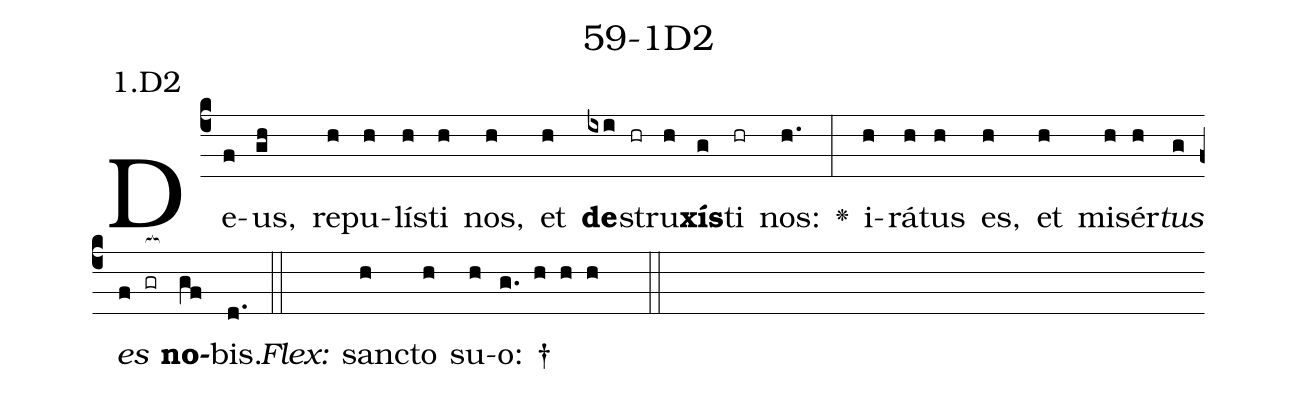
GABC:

name: 59-1D2;
annotation: 1.D2;
%%
(c4)De(f)us,(gh) re(h)pu(h)lís(h)ti(h) nos,(h) et(h) <b>de</b>(ixi hr)stru(h)<b>xís</b>(g)ti(hr) nos:(h.) <v>\greheightstar</v>(:) i(h)rá(h)tus(h) es,(h) et(h) mi(h)sér(h)<i>tus</i>(g) <i>es</i>(f gr[ocb:1{]) <b>no</b>(gf[ocb:0}])bis.(d.) (::)
<i>Flex:</i>()  sanc(h)to(h) su(h)o: †(g. h h h  ::)

%E(h) u(h) o(g) u(f) a(gf) e.(d.) (::)
